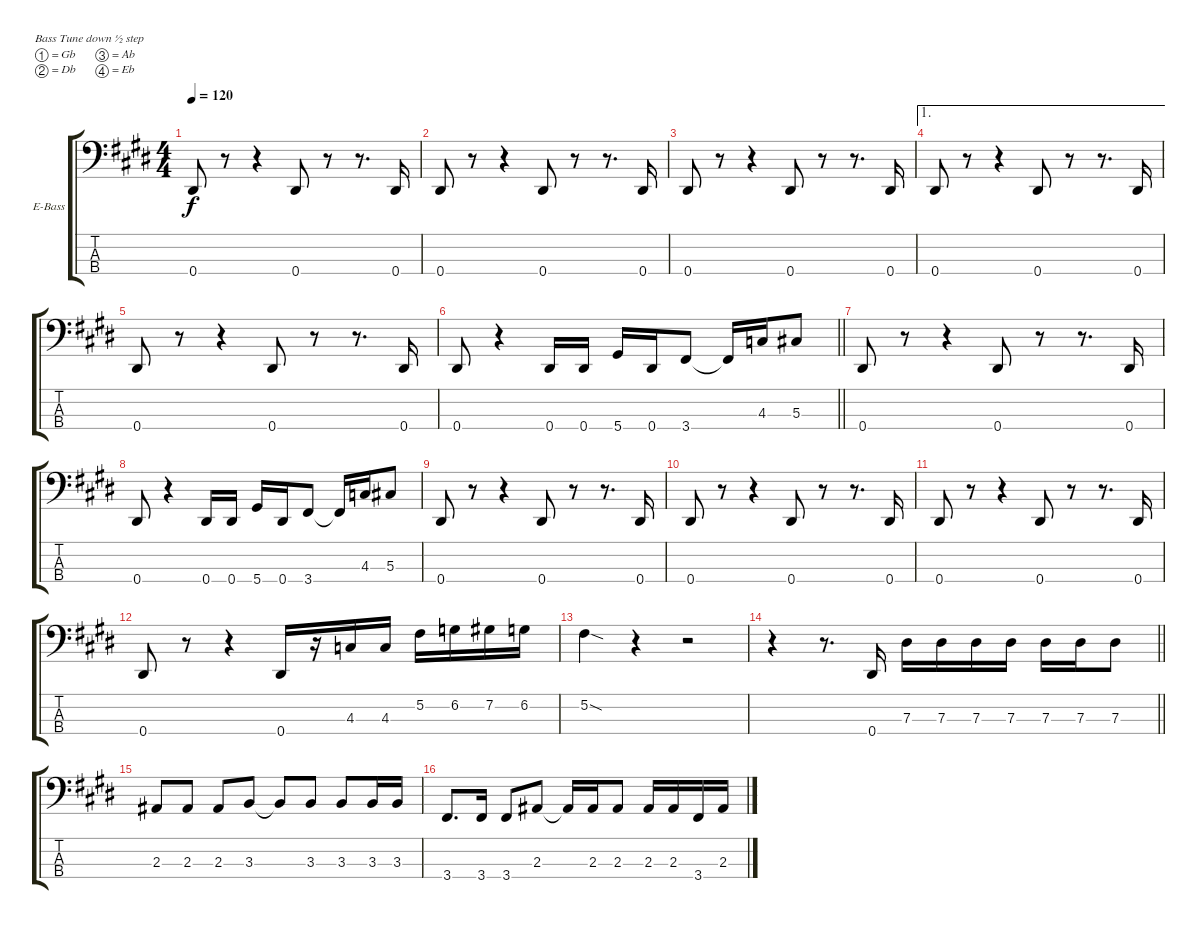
\bracketExtendMode groupsimilarinstruments
\firstSystemTrackNameOrientation horizontal
\otherSystemsTrackNameOrientation horizontal
\track ("Untitled" "E-Bass") {instrument electricbassfinger}
\staff {score tabs}
\tuning (Gb2 Db2 Ab1 Eb1)
\ts (4 4)
\tempo 120
\clef f4
\ks c#minor
0.4.8{dy f} r.8 r.4 0.4.8 r.8 r.8{d} 0.4.16 |
0.4.8 r.8 r.4 0.4.8 r.8 r.8{d} 0.4.16 |
0.4.8 r.8 r.4 0.4.8 r.8 r.8{d} 0.4.16 |
\ae 1
0.4.8 r.8 r.4 0.4.8 r.8 r.8{d} 0.4.16 |
0.4.8 r.8 r.4 0.4.8 r.8 r.8{d} 0.4.16 |
\barLineRight lightlight
0.4.8 r.4 0.4.16 0.4.16 5.4.16 0.4.16 3.4.8 3.4{t}.16 4.3.16 5.3.8 |
\section ("" " ")
0.4.8 r.8 r.4 0.4.8 r.8 r.8{d} 0.4.16 |
0.4.8 r.4 0.4.16 0.4.16 5.4.16 0.4.16 3.4.8 3.4{t}.16 4.3.16 5.3.8 |
0.4.8 r.8 r.4 0.4.8 r.8 r.8{d} 0.4.16 |
0.4.8 r.8 r.4 0.4.8 r.8 r.8{d} 0.4.16 |
0.4.8 r.8 r.4 0.4.8 r.8 r.8{d} 0.4.16 |
0.4.8 r.8 r.4 0.4.16 r.16 4.3.16 4.3.16 5.2.16 6.2.16 7.2.16 6.2.16 |
5.2{sod}.4 r.4 r.2 |
\barLineRight lightlight
r.4 r.8{d} 0.4.16 7.3.16 7.3.16 7.3.16 7.3.16 7.3.16 7.3.16 7.3.8 |
2.3.8 2.3.8 2.3.8 3.3.8 3.3{t}.8 3.3.8 3.3.8 3.3.16 3.3.16 |
3.4.8{d} 3.4.16 3.4.8 2.3.8 2.3{t}.16 2.3.16 2.3.8 2.3.16 2.3.16 3.4.16 2.3.16
